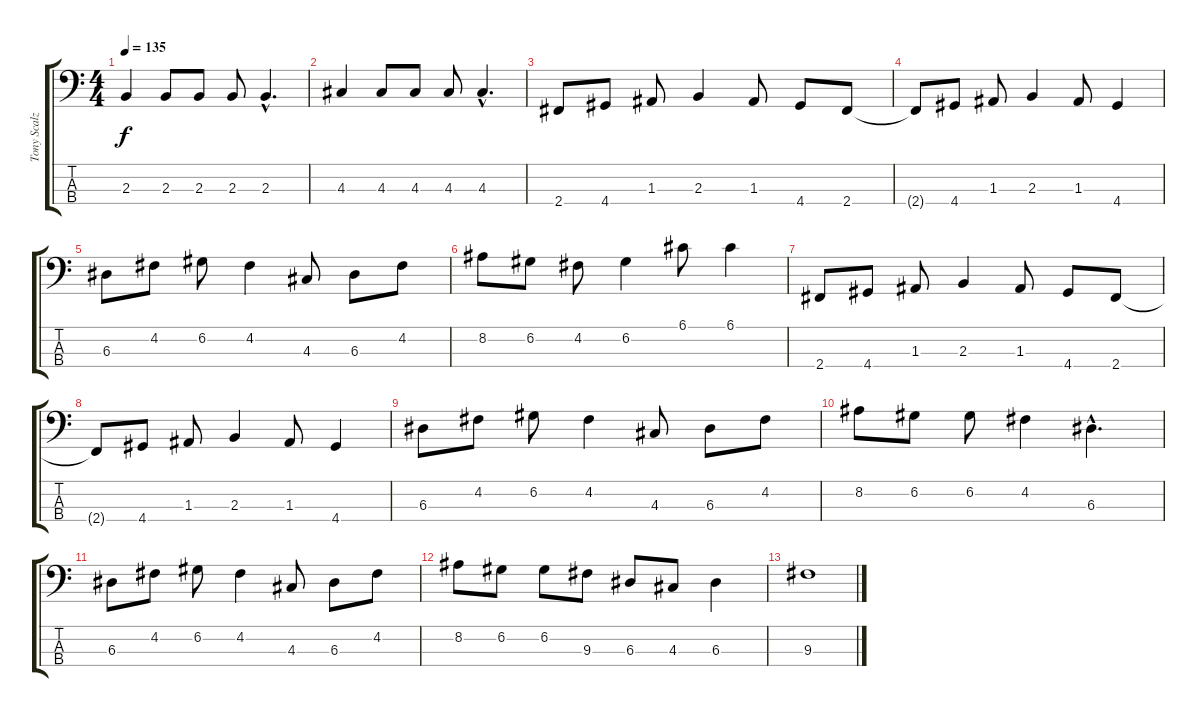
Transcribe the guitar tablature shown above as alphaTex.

\track ("Tony Scalzo" "Tony Scalz") {instrument slapbass2}
\staff {score tabs}
\tuning (G2 D2 A1 E1) {hide}
\ts (4 4)
\tempo 135
\clef f4
\ks c
2.3.4{dy f} 2.3.8 2.3.8 2.3.8 2.3{hac}.4{d} |
4.3.4 4.3.8 4.3.8 4.3.8 4.3{hac}.4{d} |
2.4.8 4.4.8 1.3.8 2.3.4 1.3.8 4.4.8 2.4.8 |
2.4{t}.8 4.4.8 1.3.8 2.3.4 1.3.8 4.4.4 |
6.3.8 4.2.8 6.2.8 4.2.4 4.3.8 6.3.8 4.2.8 |
8.2.8 6.2.8 4.2.8 6.2.4 6.1.8 6.1.4 |
2.4.8 4.4.8 1.3.8 2.3.4 1.3.8 4.4.8 2.4.8 |
2.4{t}.8 4.4.8 1.3.8 2.3.4 1.3.8 4.4.4 |
6.3.8 4.2.8 6.2.8 4.2.4 4.3.8 6.3.8 4.2.8 |
8.2.8 6.2.8 6.2.8 4.2.4 6.3{hac}.4{d} |
6.3.8 4.2.8 6.2.8 4.2.4 4.3.8 6.3.8 4.2.8 |
8.2.8 6.2.8 6.2.8 9.3.8 6.3.8 4.3.8 6.3.4 |
9.3.1
